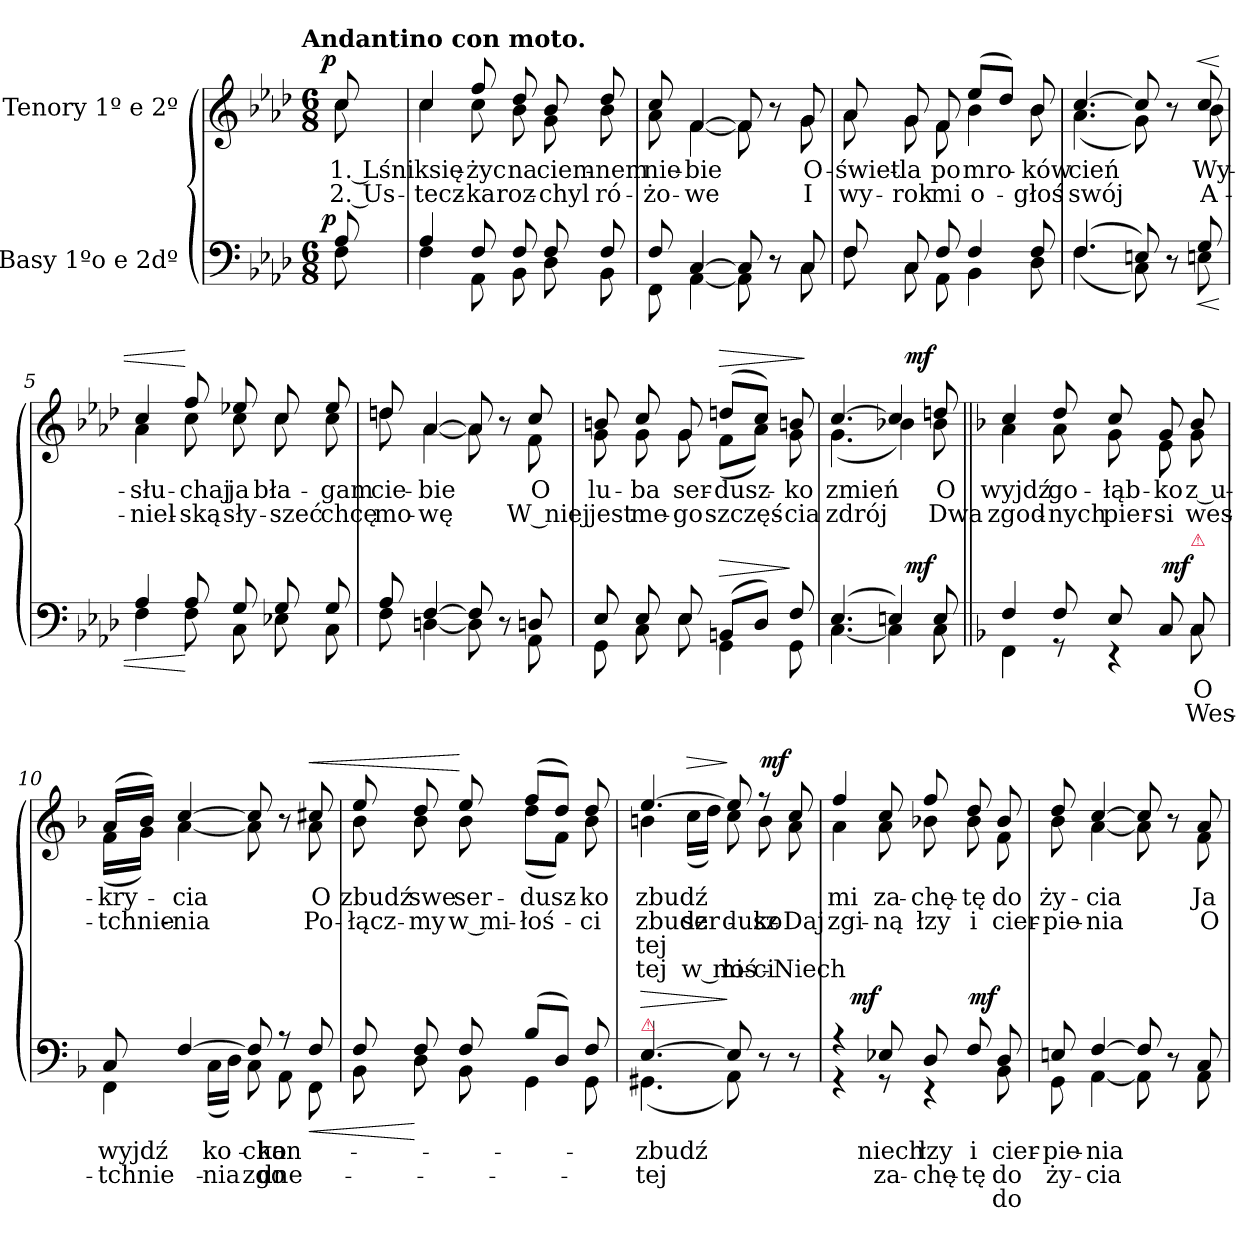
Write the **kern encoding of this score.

**kern	**text	**text	**text	**dynam	**kern	**text	**text	**text	**text	**dynam
*part2	*part2	*part2	*part2	*part2	*part1	*part1	*part1	*part1	*part1	*part1
*staff2	*staff2	*staff2	*staff2	*staff2	*staff1	*staff1	*staff1	*staff1	*staff1	*staff1
*I"Basy 1ºo e 2dº	*	*	*	*	*I"Tenory 1º e 2º	*	*	*	*	*
*clefF4	*	*	*	*	*clefG2	*	*	*	*	*
*	*	*	*	*	*ITrd7c12	*	*	*	*	*
*k[b-e-a-d-]	*	*	*	*	*k[b-e-a-d-]	*	*	*	*	*
!!LO:TX:omd:t=Andantino con moto.
*M6/8	*	*	*	*	*M6/8	*	*	*	*	*
*MM80	*	*	*	*	*MM80	*	*	*	*	*
=	=	=	=	=	=	=	=	=	=	=
*^	*	*	*	*	*^	*	*	*	*	*
!	!	!	!	!	!LO:DY:b:rj	!	!	!	!	!	!	!LO:DY:b:rj
8A-/	8F\	.	.	.	p	8c/	8c\	1. Lśni	2. Us-	.	.	p
=1	=1	=1	=1	=1	=1	=1	=1	=1	=1	=1	=1	=1
4A-/	4F\	.	.	.	.	4c/	4c\	księ-	-tecz-	.	.	.
8F/	8AA-\	.	.	.	.	8f/	8c\	-życ	-ka	.	.	.
8F/	8BB-\	.	.	.	.	8d-/	8B-\	na	roz-	.	.	.
8F/	8D-\	.	.	.	.	8B-/	8G\	ciem-	-chyl	.	.	.
8F/	8BB-\	.	.	.	.	8d-/	8B-\	-nem	ró-	.	.	.
=2	=2	=2	=2	=2	=2	=2	=2	=2	=2	=2	=2	=2
8F/	8FF\	.	.	.	.	8c/	8A-\	nie-	-żo-	.	.	.
[4C/	[4AA-\	.	.	.	.	[4F/	[4F\	-bie	-we	.	.	.
8C/]	8AA-\]	.	.	.	.	8F/]	8F\]	.	.	.	.	.
8r	8ryy	.	.	.	.	8r	8ryy	.	.	.	.	.
8C/	8C\	.	.	.	.	8G/	8G\	O-	I	.	.	.
=3	=3	=3	=3	=3	=3	=3	=3	=3	=3	=3	=3	=3
8F/	8F\	.	.	.	.	8A-/	8A-\	-świet-	wy-	.	.	.
8C/	8C\	.	.	.	.	8G/	8G\	-la	-rok	.	.	.
8F/	8AA-\	.	.	.	.	8F/	8F\	po	mi	.	.	.
4F/	4BB-\	.	.	.	.	(8e-/L	4B-\	mro-	o-	.	.	.
.	.	.	.	.	.	8d-/J)	.	.	.	.	.	.
8F/	8D-\	.	.	.	.	8B-/	8B-\	-ków	-głoś	.	.	.
=4	=4	=4	=4	=4	=4	=4	=4	=4	=4	=4	=4	=4
(4.F/	(4.F\	.	.	.	.	[4.c/	(4.A-\	cień	swój	.	.	.
8En/)	8C\)	.	.	.	.	8c/]	8G\)	.	.	.	.	.
8r	8ryy	.	.	.	.	8r	8ryy	.	.	.	.	.
!	!	!	!	!	!LO:HP:b	!	!	!	!	!	!	!LO:HP:a
8G/	8En\	.	.	.	<	8c/	8B-\	Wy-	A-	.	.	<
=5	=5	=5	=5	=5	=5	=5	=5	=5	=5	=5	=5	=5
4A-/	4F\	.	.	.	.	4c/	4A-\	-słu-	-niel-	.	.	.
8A-/	8F\	.	.	.	[	8f/	8c\	-chaj	-ską	.	.	[
8G/	8C\	.	.	.	.	8e-X/	8c\	ja	sły-	.	.	.
8G/	8E-X\	.	.	.	.	8c/	8c\	bła-	-szeć	.	.	.
8G/	8C\	.	.	.	.	8e-/	8c\	-gam	chcę	.	.	.
=6	=6	=6	=6	=6	=6	=6	=6	=6	=6	=6	=6	=6
8A-/	8F\	.	.	.	.	8dn/	8dn\	cie-	mo-	.	.	.
[4F/	[4Dn\	.	.	.	.	[4A-/	[4A-\	-bie	-wę	.	.	.
8F/]	8D\]	.	.	.	.	8A-/]	8A-\]	.	.	.	.	.
8r	8ryy	.	.	.	.	8r	8ryy	.	.	.	.	.
8Dn/	8AA-\	.	.	.	.	8c/	8F\	O	W niej	.	.	.
=7	=7	=7	=7	=7	=7	=7	=7	=7	=7	=7	=7	=7
8E-/	8GG\	.	.	.	.	8Bn/	8G\	lu-	jest	.	.	.
8E-/	8C\	.	.	.	.	8c/	8G\	-ba	me-	.	.	.
8E-/	8E-\	.	.	.	.	8G/	8G\	ser-	-go	.	.	.
!	!	!	!	!	!LO:HP:a	!	!	!	!	!	!	!LO:HP:a
(8BBn/L	4GG\	.	.	.	>	(8dn/L	(8F\L	-dusz-	szczęś-	.	.	>
8D-/J)	.	.	.	.	.	8c/J)	8A-\J)	.	.	.	.	.
8F/	8GG\	.	.	.	]	8Bn/	8G\	-ko	-cia	.	.	.
*v	*v	*	*	*	*	*	*	*	*	*	*	*
*	*	*	*	*	*v	*v	*	*	*	*	*
.	.	.	.	.	.	.	.	.	.	]
=8	=8	=8	=8	=8	=8	=8	=8	=8	=8	=8
*^	*	*	*	*	*^	*	*	*	*	*
(4.E-/	[4.C\	.	.	.	.	[4.c/	(4.G\	zmień	zdrój	.	.	.
4En/)	4C\]	.	.	.	.	4c/]	4B-X\)	.	.	.	.	.
!	!	!	!	!	!LO:DY:b:rj	!	!	!	!	!	!	!LO:DY:b:rj
8E/	8C\	.	.	.	mf	8dn/	8B-\	O	Dwa	.	.	mf
=9||	=9||	=9||	=9||	=9||	=9||	=9||	=9||	=9||	=9||	=9||	=9||	=9||
*k[b-]	*	*	*	*	*	*k[b-]	*	*	*	*	*	*
4F/	4FF\	.	.	.	.	4c/	4A\	wyjdź	zgod-	.	.	.
8F/	8r	.	.	.	.	8d/	8A\	go-	-nych	.	.	.
8E/	4r	.	.	.	.	8c/	8G\	-łąb-	pier-	.	.	.
8C/	.	.	.	.	.	8G/	8E\	-ko	-si	.	.	.
!LO:TX:a:color=crimson:t=⚠	!	!	!	!	!	!	!	!	!	!	!	!
!	!	!	!	!	!LO:DY:b:rj	!	!	!	!	!	!	!
8C/	8C\	O	Wes-	.	mf	8B-/	8G\	z u-	wes-	.	.	.
=10	=10	=10	=10	=10	=10	=10	=10	=10	=10	=10	=10	=10
8C/	4FF\	wyjdź	-tchnie-	.	.	(16A/LL	(16F\LL	-kry-	-tchnie-	.	.	.
.	.	.	.	.	.	16B-/JJ)	16G\JJ)	.	.	.	.	.
[4F/	.	.	.	.	.	[4c/	[4A\	-cia	-nia	.	.	.
.	(>16C\LL	ko-	-nia	.	.	.	.	.	.	.	.	.
.	16D\JJ)	.	.	.	.	.	.	.	.	.	.	.
8F/]	8C\	-chan-	zgo-	.	.	8c/]	8A\]	.	.	.	.	.
8r	8AA\	-ko	-dne	.	.	8r	8ryy	.	.	.	.	.
!	!	!	!	!	!LO:HP:b	!	!	!	!	!	!	!LO:HP:a
8F/	8FF\	.	.	.	<	8c#X/	8A\	O	Po-	.	.	<
=11	=11	=11	=11	=11	=11	=11	=11	=11	=11	=11	=11	=11
8F/	8BB-\	.	.	.	.	8e/	8B-\	zbudź	-łącz-	.	.	.
8F/	8D\	.	.	.	[	8d/	8B-\	swe	-my	.	.	.
8F/	8BB-\	.	.	.	.	8e/	8B-\	ser-	w mi-	.	.	[
(<8B-/L	4GG\	.	.	.	.	(8f/L	(8d\L	-dusz-	-łoś-	.	.	.
8D/J)	.	.	.	.	.	8d/J)	8F\J)	.	.	.	.	.
8F/	8GG\	.	.	.	.	8d/	8B-\	-ko	-ci	.	.	.
=12	=12	=12	=12	=12	=12	=12	=12	=12	=12	=12	=12	=12
!LO:TX:a:color=crimson:t=⚠	!	!	!	!	!	!	!	!	!	!	!	!
!	!	!	!	!	!LO:HP:a	!	!	!	!	!	!	!
[4.E/	(4.GG#X\	zbudź	tej	.	>	[4.e/	4Bn\	zbudź	zbudz	tej	tej	.
!	!	!	!	!	!	!	!	!	!	!	!	!LO:HP:a
.	.	.	.	.	.	.	(>16c\LL	.	ser-	.	w mi-	>
.	.	.	.	.	.	.	16d\JJ)	.	.	.	.	.
8E/]	8AA\)	.	.	.	]	8e/]	8c\	.	-dusz-	.	-łoś-	]
8r	4ryy	.	.	.	.	8rff	8B\	.	-ko	.	-ci	.
!	!	!	!	!	!	!	!	!	!	!	!	!LO:DY:a:rj
8r	.	.	.	.	.	8c/	8A\	.	Daj	.	Niech	mf
=13	=13	=13	=13	=13	=13	=13	=13	=13	=13	=13	=13	=13
4rA	4rGG	.	.	.	.	4f/	4A\	mi	zgi-	.	.	.
!	!	!	!	!	!LO:DY:a:rj	!	!	!	!	!	!	!
8E-X/	8rGG	niech	za-	.	mf	8c/	8A\	za-	-ną	.	.	.
8D/	4r	łzy	-chę-	.	.	8f/	8B-X\	-chę-	łzy	.	.	.
8F/	.	i	-tę	.	.	8d/	8B-\	-tę	i	.	.	.
!	!	!	!	!	!LO:DY:b:rj	!	!	!	!	!	!	!
8D/	8BB-\	cier-	do	do	mf	8B-/	8F\	do	cier-	.	.	.
=14	=14	=14	=14	=14	=14	=14	=14	=14	=14	=14	=14	=14
8En/	8GG\	-pie-	ży-	.	.	8d/	8B-\	ży-	-pie-	.	.	.
[4F/	[4AA\	-nia	-cia	.	.	[4c/	[4A\	-cia	-nia	.	.	.
8F/]	8AA\]	.	.	.	.	8c/]	8A\]	.	.	.	.	.
8r	8ryy	.	.	.	.	8r	8ryy	.	.	.	.	.
8C/	8AA\	.	.	.	.	8A/	8F\	Ja	O	.	.	.
*v	*v	*	*	*	*	*	*	*	*	*	*	*
*	*	*	*	*	*v	*v	*	*	*	*	*
=	=	=	=	=	=	=	=	=	=	=
*-	*-	*-	*-	*-	*-	*-	*-	*-	*-	*-
